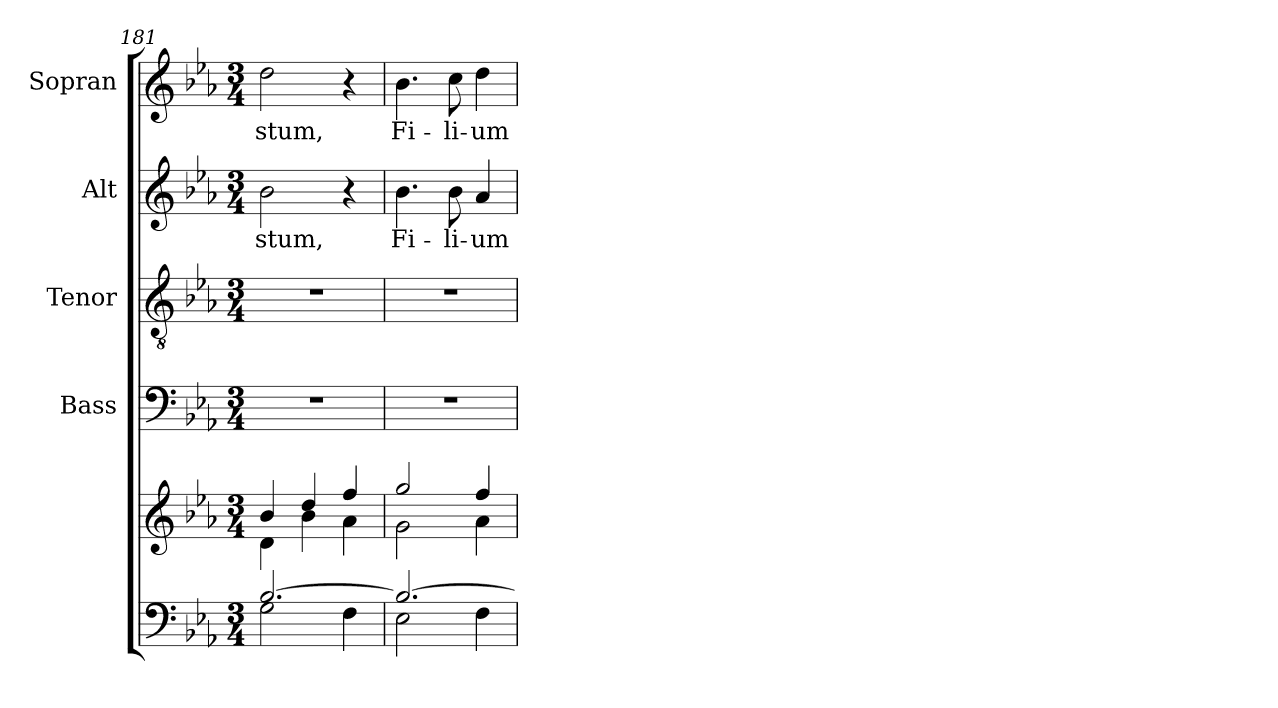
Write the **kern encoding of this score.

**kern	**kern	**kern	**kern	**kern	**text	**kern	**text
*part5	*part5	*part4	*part3	*part2	*part2	*part1	*part1
*staff6	*staff5	*staff4	*staff3	*staff2	*staff2	*staff1	*staff1
*	*	*I"Bass	*I"Tenor	*I"Alt	*	*I"Sopran	*
*	*	*I'B.	*I'T.	*I'A.	*	*I'S.	*
*clefF4	*clefG2	*clefF4	*clefGv2	*clefG2	*	*clefG2	*
*k[b-e-a-]	*k[b-e-a-]	*k[b-e-a-]	*k[b-e-a-]	*k[b-e-a-]	*	*k[b-e-a-]	*
*E-:	*E-:	*E-:	*E-:	*E-:	*	*E-:	*
*M3/4	*M3/4	*M3/4	*M3/4	*M3/4	*	*M3/4	*
=181	=181	=181	=181	=181	=181	=181	=181
*^	*^	*	*	*	*	*	*
!	!	!	!	!	!	!	!LO:LY:b	!	!LO:LY:b
[>2.B-/	2G\	4b-/	4d\	2.r	2.r	2b-\	-stum,	2dd\	-stum,
.	.	4dd/	4b-\	.	.	.	.	.	.
.	4F\	4ff/	4a-\	.	.	4r	.	4r	.
=182	=182	=182	=182	=182	=182	=182	=182	=182	=182
!	!	!	!	!	!	!	!LO:LY:b	!	!LO:LY:b
2.B-/_	2E-\	2gg/	2g\	2.r	2.r	4.b-\	Fi-	4.b-\	Fi-
!	!	!	!	!	!	!	!LO:LY:b	!	!LO:LY:b
.	.	.	.	.	.	8b-\	-li-	8cc\	-li-
!	!	!	!	!	!	!	!LO:LY:b	!	!LO:LY:b
.	4F\	4ff/	4a-\	.	.	4a-/	-um	4dd\	-um
*v	*v	*	*	*	*	*	*	*	*
*	*v	*v	*	*	*	*	*	*
=	=	=	=	=	=	=	=
*-	*-	*-	*-	*-	*-	*-	*-
